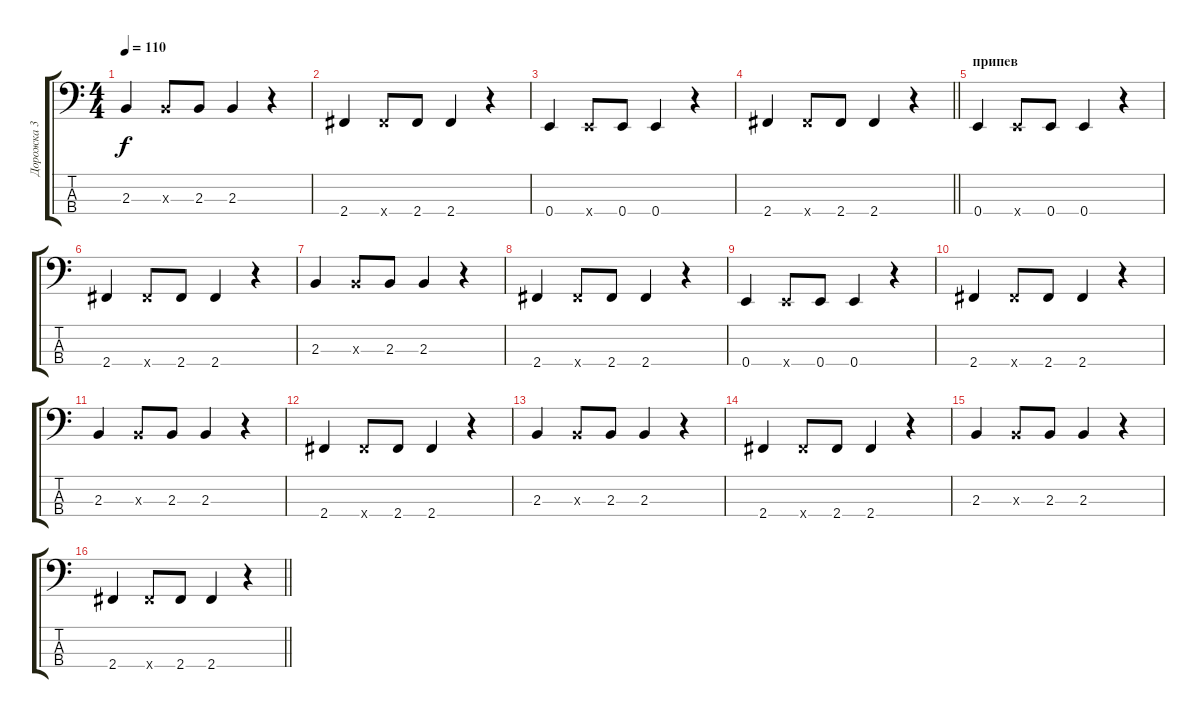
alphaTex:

\track ("Дорожка 3" "Дорожка 3") {instrument electricbassfinger}
\staff {score tabs}
\tuning (G2 D2 A1 E1) {hide}
\ts (4 4)
\tempo 110
\clef f4
\ks c
2.3.4{dy f} 2.3{x}.8 2.3.8 2.3.4 r.4 |
2.4.4 2.4{x}.8 2.4.8 2.4.4 r.4 |
0.4.4 0.4{x}.8 0.4.8 0.4.4 r.4 |
\barLineRight lightlight
2.4.4 2.4{x}.8 2.4.8 2.4.4 r.4 |
\section ("" "припев")
0.4.4 0.4{x}.8 0.4.8 0.4.4 r.4 |
2.4.4 2.4{x}.8 2.4.8 2.4.4 r.4 |
2.3.4 2.3{x}.8 2.3.8 2.3.4 r.4 |
2.4.4 2.4{x}.8 2.4.8 2.4.4 r.4 |
0.4.4 0.4{x}.8 0.4.8 0.4.4 r.4 |
2.4.4 2.4{x}.8 2.4.8 2.4.4 r.4 |
2.3.4 2.3{x}.8 2.3.8 2.3.4 r.4 |
2.4.4 2.4{x}.8 2.4.8 2.4.4 r.4 |
2.3.4 2.3{x}.8 2.3.8 2.3.4 r.4 |
2.4.4 2.4{x}.8 2.4.8 2.4.4 r.4 |
2.3.4 2.3{x}.8 2.3.8 2.3.4 r.4 |
\barLineRight lightlight
2.4.4 2.4{x}.8 2.4.8 2.4.4 r.4
